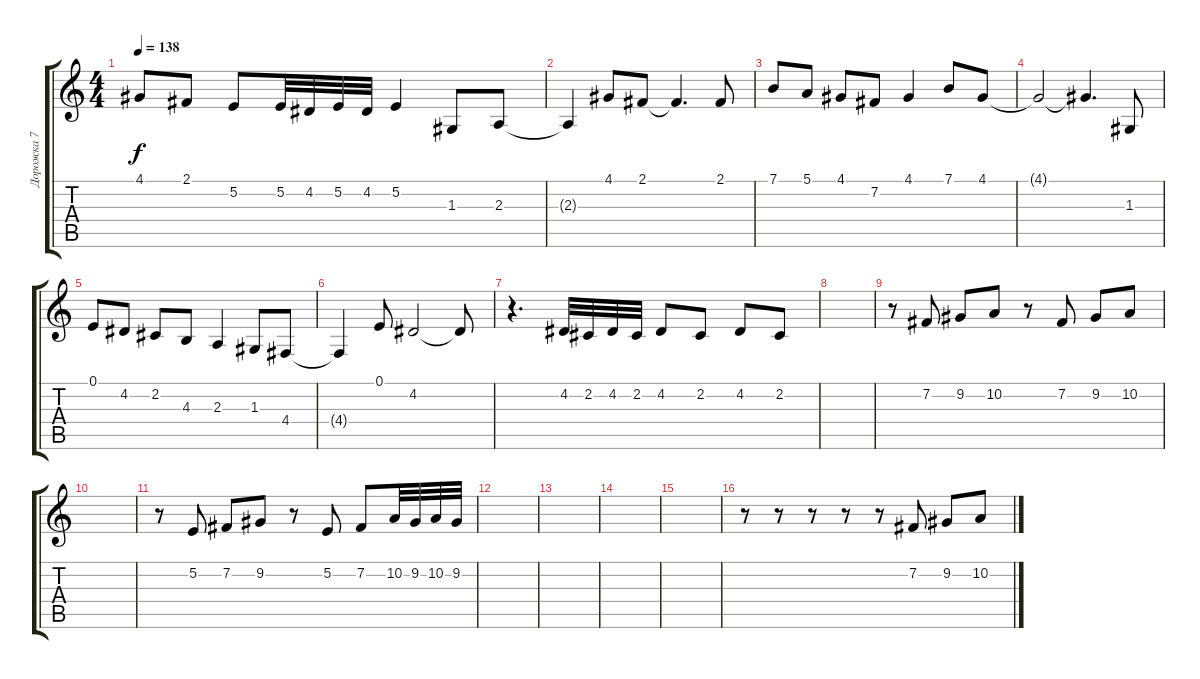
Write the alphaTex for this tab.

\track ("Дорожка 7" "Дорожка 7") {instrument koto}
\staff {score tabs}
\tuning (E4 B3 G3 D3 A2 E2) {hide}
\ts (4 4)
\tempo 138
\clef g2
\ks c
4.1.8{dy f} 2.1.8 5.2.8 5.2.32 4.2.32 5.2.32 4.2.32 5.2.4 1.3.8 2.3.8 |
2.3{t}.4 4.1.8 2.1.8 2.1{t}.4{d} 2.1.8 |
7.1.8 5.1.8 4.1.8 7.2.8 4.1.4 7.1.8 4.1.8 |
4.1{t}.2 4.1{t}.4{d} 1.3.8 |
0.1.8 4.2.8 2.2.8 4.3.8 2.3.4 1.3.8 4.4.8 |
4.4{t}.4 0.1.8 4.2.2 4.2{t}.8 |
r.4{d} 4.2.32 2.2.32 4.2.32 2.2.32 4.2.8 2.2.8 4.2.8 2.2.8 |
|
r.8 7.2.8 9.2.8 10.2.8 r.8 7.2.8 9.2.8 10.2.8 |
|
r.8 5.2.8 7.2.8 9.2.8 r.8 5.2.8 7.2.8 10.2.32 9.2.32 10.2.32 9.2.32 |
|
|
|
|
r.8 r.8 r.8 r.8 r.8 7.2.8 9.2.8 10.2.8
